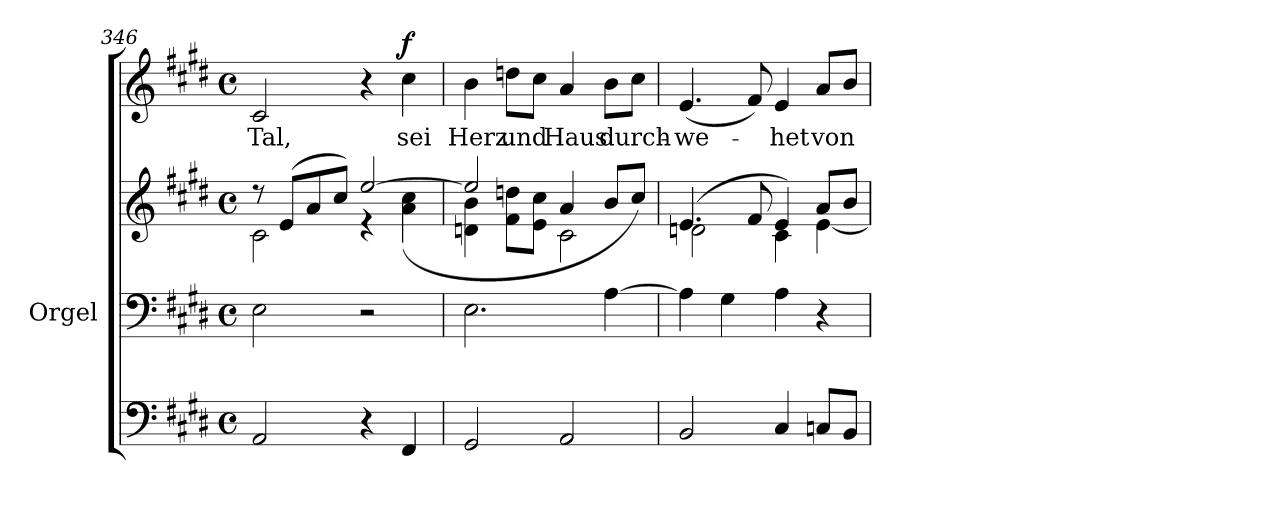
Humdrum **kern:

**kern	**kern	**kern	**kern	**text	**dynam
*part3	*part2	*part2	*part1	*part1	*part1
*staff4	*staff3	*staff2	*staff1	*staff1	*staff1
*	*I"Orgel	*	*	*	*
*	*I'Org.	*	*	*	*
*clefF4	*clefF4	*clefG2	*clefG2	*	*
*k[f#c#g#d#]	*k[f#c#g#d#]	*k[f#c#g#d#]	*k[f#c#g#d#]	*	*
*E:	*E:	*E:	*E:	*	*
*M4/4	*M4/4	*M4/4	*M4/4	*	*
*met(c)	*met(c)	*met(c)	*met(c)	*	*
=346	=346	=346	=346	=346	=346
*	*	*^	*	*	*
!	!	!	!	!	!LO:LY:b	!
2AA/	2E\	8r	2c#\	2c#/	Tal,	.
.	.	(>8e/L	.	.	.	.
.	.	8a/	.	.	.	.
.	.	8cc#/J)	.	.	.	.
4r	2r	[>2ee/	4re	4r	.	.
!	!	!	!	!	!LO:LY:b	!LO:DY:a
4FF#/	.	.	(4a\ 4cc#\	4cc#\	sei	f
=347	=347	=347	=347	=347	=347	=347
!	!	!	!	!	!LO:LY:b	!
2GG#/	2.E\	2ee/]	4dn\ 4b\	4b\	Herz	.
!	!	!	!	!	!LO:LY:b	!
.	.	.	8f#\ 8ddn\L	8ddn\L	und	.
.	.	.	8e\ 8cc#\J	8cc#\J	.	.
!	!	!	!	!	!LO:LY:b	!
2AA/	.	4a/	2c#\	4a/	Haus	.
!	!	!	!	!	!LO:LY:b	!
.	[4A\	8b/L	.	8b\L	durch-	.
.	.	8cc#/J)	.	8cc#\J	.	.
=348	=348	=348	=348	=348	=348	=348
!	!	!	!	!	!LO:LY:b	!
2BB/	4A\]	(4.e/	2dn\	(<4.e/	-we-	.
.	4G#\	.	.	.	.	.
.	.	8f#/	.	8f#/)	.	.
!	!	!	!	!	!LO:LY:b	!
4C#/	4A\	4e/)	4c#\	4e/	-het	.
!	!	!	!	!	!LO:LY:b	!
8Cn/L	4r	8a/L	[<4e\	8a/L	von	.
8BB/J	.	8b/J	.	8b/J	.	.
*	*	*v	*v	*	*	*
=	=	=	=	=	=
*-	*-	*-	*-	*-	*-
